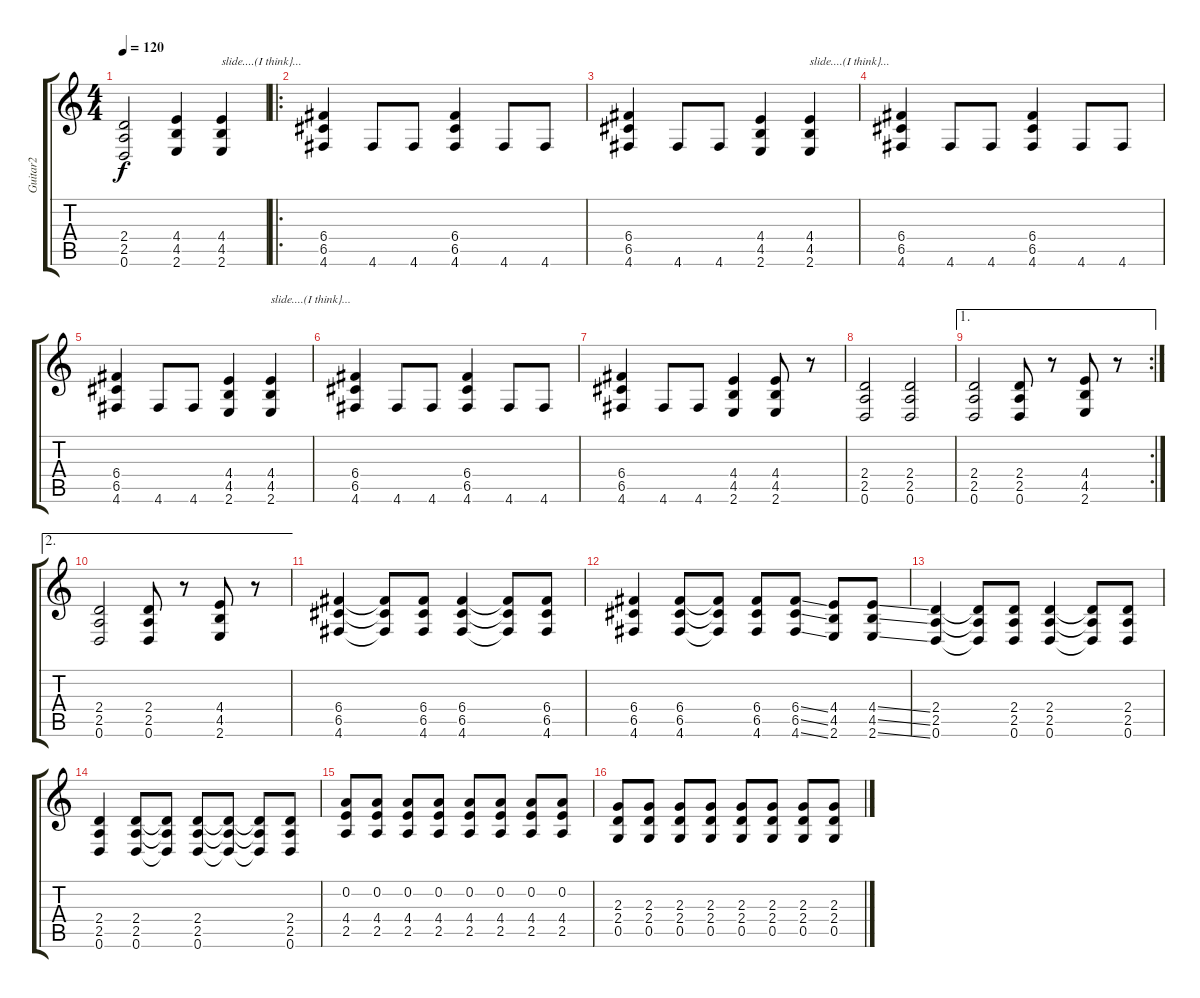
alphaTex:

\track ("Guitar2" "Guitar2") {instrument distortionguitar}
\staff {score tabs}
\tuning (D4 A3 F3 C3 G2 D2) {hide}
\ts (4 4)
\tempo 120
\clef g2
\ks c
(2.4{t} 2.5{t} 0.6{t}).2{dy f} (4.4 4.5 2.6).4{volume 13} (4.4 4.5 2.6).4{txt "slide....(I think}..."} |
\ro
(6.4 6.5 4.6).4 4.6.8 4.6.8 (6.4 6.5 4.6).4 4.6.8 4.6.8 |
(6.4 6.5 4.6).4 4.6.8 4.6.8 (4.4 4.5 2.6).4 (4.4 4.5 2.6).4{txt "slide....(I think}..."} |
(6.4 6.5 4.6).4 4.6.8 4.6.8 (6.4 6.5 4.6).4 4.6.8 4.6.8 |
(6.4 6.5 4.6).4 4.6.8 4.6.8 (4.4 4.5 2.6).4 (4.4 4.5 2.6).4{txt "slide....(I think}..."} |
(6.4 6.5 4.6).4 4.6.8 4.6.8 (6.4 6.5 4.6).4 4.6.8 4.6.8 |
(6.4 6.5 4.6).4 4.6.8 4.6.8 (4.4 4.5 2.6).4 (4.4 4.5 2.6).8 r.8 |
(2.4 2.5 0.6).2 (2.4 2.5 0.6).2 |
\ae 1
\rc 2
(2.4 2.5 0.6).2 (2.4 2.5 0.6).8 r.8 (4.4 4.5 2.6).8 r.8 |
\ae 2
(2.4 2.5 0.6).2 (2.4 2.5 0.6).8 r.8 (4.4 4.5 2.6).8 r.8 |
(6.4 6.5 4.6).4 (6.4{t} 6.5{t} 4.6{t}).8 (6.4 6.5 4.6).8 (6.4 6.5 4.6).4 (6.4{t} 6.5{t} 4.6{t}).8 (6.4 6.5 4.6).8 |
(6.4 6.5 4.6).4 (6.4 6.5 4.6).8 (6.4{t} 6.5{t} 4.6{t}).8 (6.4 6.5 4.6).8 (6.4{ss} 6.5{ss} 4.6{ss}).8 (4.4 4.5 2.6).8 (4.4{ss} 4.5{ss} 2.6{ss}).8 |
(2.4 2.5 0.6).4 (2.4{t} 2.5{t} 0.6{t}).8 (2.4 2.5 0.6).8 (2.4 2.5 0.6).4 (2.4{t} 2.5{t} 0.6{t}).8 (2.4 2.5 0.6).8 |
(2.4 2.5 0.6).4 (2.4 2.5 0.6).8 (2.4{t} 2.5{t} 0.6{t}).8 (2.4 2.5 0.6).8 (2.4{t} 2.5{t} 0.6{t}).8 (2.4{t} 2.5{t} 0.6{t}).8 (2.4 2.5 0.6).8 |
(0.2 4.4 2.5).8 (0.2 4.4 2.5).8 (0.2 4.4 2.5).8 (0.2 4.4 2.5).8 (0.2 4.4 2.5).8 (0.2 4.4 2.5).8 (0.2 4.4 2.5).8 (0.2 4.4 2.5).8 |
(2.3 2.4 0.5).8 (2.3 2.4 0.5).8 (2.3 2.4 0.5).8 (2.3 2.4 0.5).8 (2.3 2.4 0.5).8 (2.3 2.4 0.5).8 (2.3 2.4 0.5).8 (2.3 2.4 0.5).8
